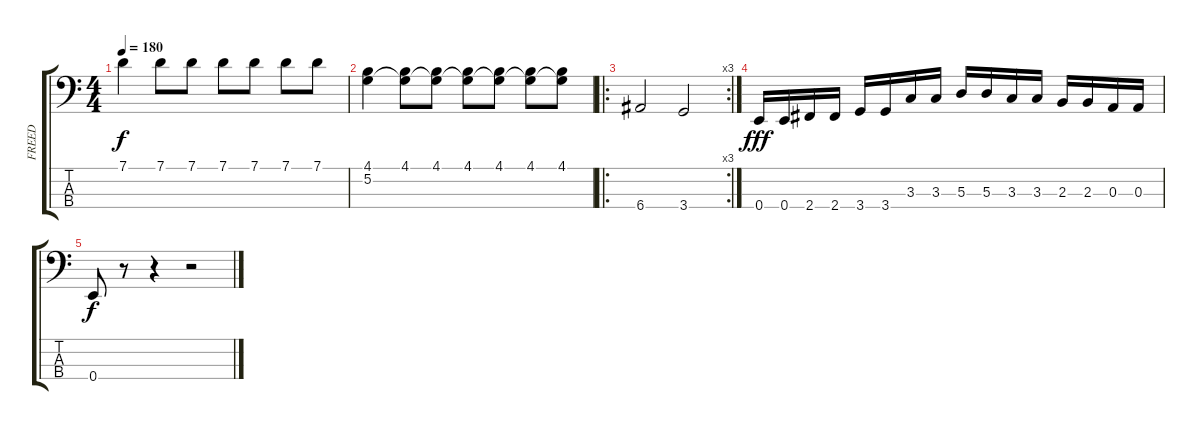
\track ("FREED" "FREED") {instrument electricbassfinger}
\staff {score tabs}
\tuning (G2 D2 A1 E1) {hide}
\ts (4 4)
\tempo 180
\clef f4
\ks c
7.1.4{dy f} 7.1.8 7.1.8 7.1.8 7.1.8 7.1.8 7.1.8 |
(4.1 5.2).4 (4.1 5.2{t}).8 (4.1 5.2{t}).8 (4.1 5.2{t}).8 (4.1 5.2{t}).8 (4.1 5.2{t}).8 (4.1 5.2{t}).8 |
\ro
\rc 3
6.4.2 3.4.2 |
0.4.16{dy fff} 0.4.16 2.4.16 2.4.16 3.4.16 3.4.16 3.3.16 3.3.16 5.3.16 5.3.16 3.3.16 3.3.16 2.3.16 2.3.16 0.3.16 0.3.16 |
0.4.8{dy f} r.8 r.4 r.2
